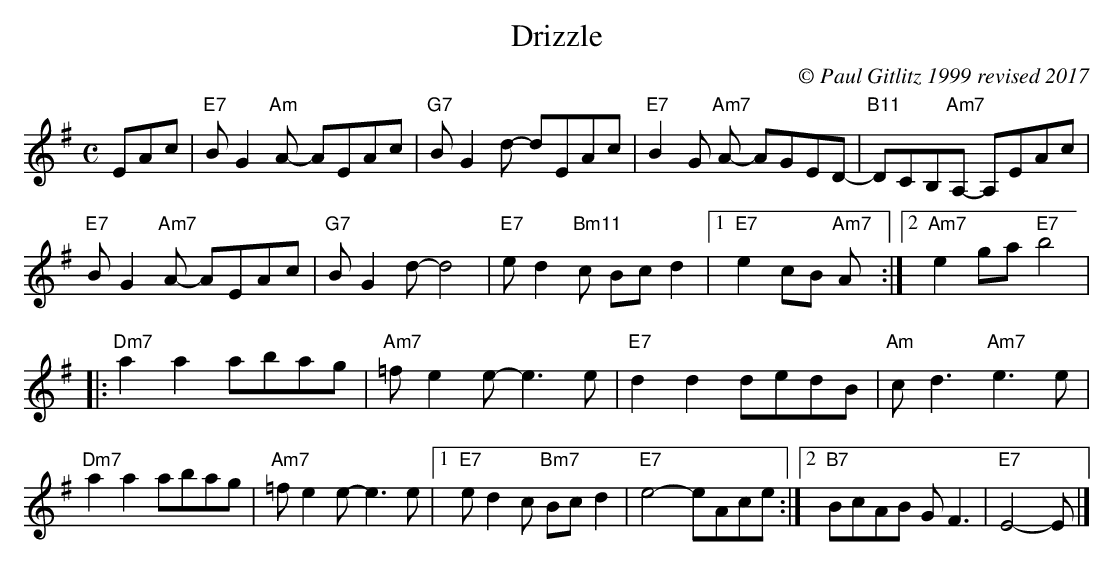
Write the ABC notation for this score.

X:1
T:Drizzle
M:C
L:1/8
C:© Paul Gitlitz 1999 revised 2017
K:Em
EAc|"E7"BG2"Am"A- AEAc|"G7"BG2d- dEAc|"E7"B2G "Am7"A- AGED-|"B11"DCB,"Am7"A,- A,EAc|!
"E7"BG2"Am7"A- AEAc|"G7"BG2d- d4|"E7"ed2 "Bm11"c Bcd2|1"E7"e2cB "Am7"A:|2"Am7"e2ga "E7"b4|!
|:"Dm7"a2a2abag|"Am7"=fe2e-e3e|"E7"d2d2dedB|"Am"cd3"Am7"e3e|!
"Dm7"a2a2abag|"Am7"=fe2e-e3e|1"E7"ed2c "Bm7"Bcd2|"E7"e4-eAce:|2"B7"BcAB GF3|"E7"E4-E|]
